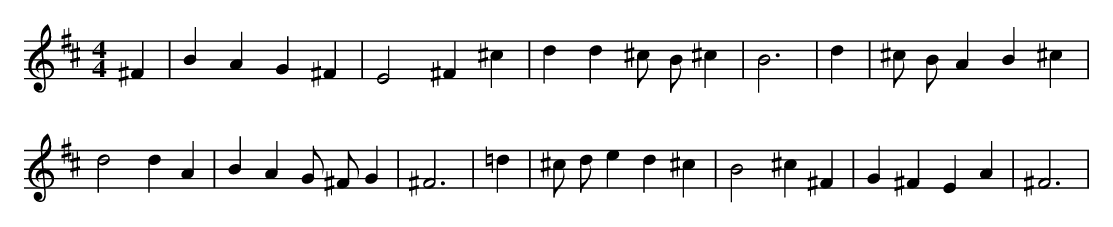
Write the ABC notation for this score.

X:1
M:4/4
L:1/8
K:D
^F2 | B2 A2 G2 ^F2 | E4 ^F2 ^c2 | d2 d2 ^c B ^c2 | B6 | d2 | ^c B A2 B2 ^c2 | d4 d2 A2 | B2 A2 G ^F G2 | ^F6 | =d2 | ^c d e2 d2 ^c2 | B4 ^c2 ^F2 | G2 ^F2 E2 A2 | ^F6 |
